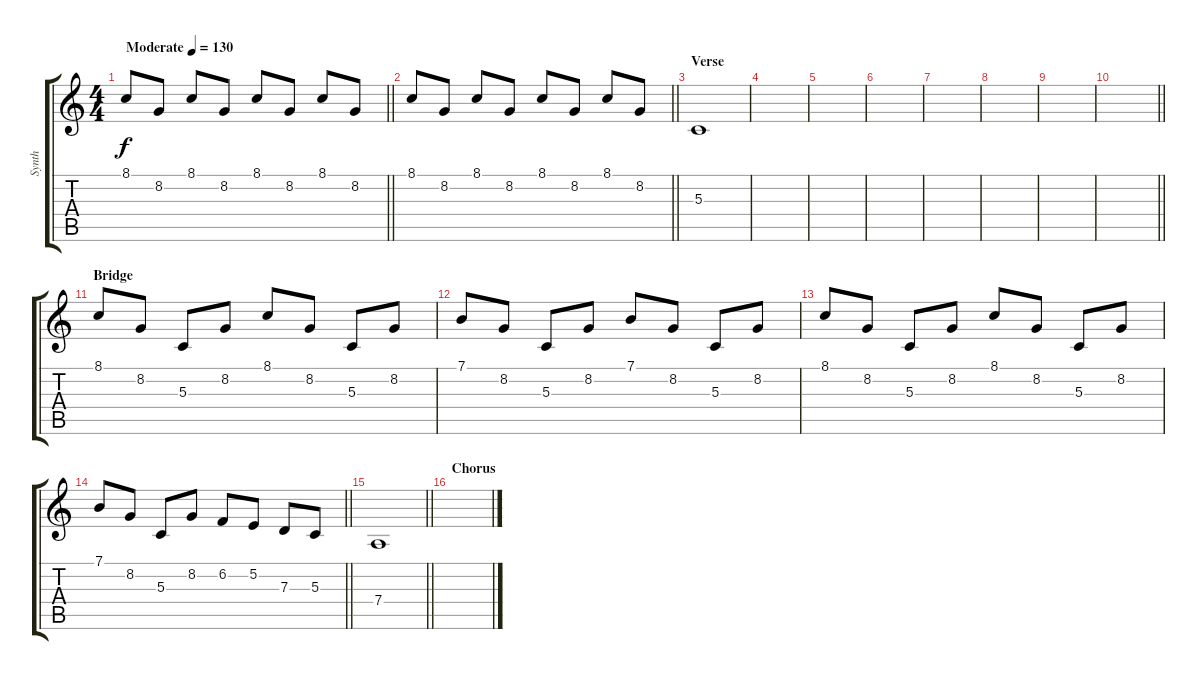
\track ("Synth" "Synth") {instrument lead1square}
\staff {score tabs}
\tuning (E4 B3 G3 D3 A2 E2) {hide}
\ts (4 4)
\tempo (130 "Moderate")
\clef g2
\barLineRight lightlight
\ks c
8.1.8{dy f volume 11 instrument vibraphone} 8.2.8 8.1.8 8.2.8 8.1.8 8.2.8 8.1.8 8.2.8 |
\barLineRight lightlight
8.1.8 8.2.8 8.1.8 8.2.8 8.1.8 8.2.8 8.1.8 8.2.8 |
\section ("" "Verse")
5.3.1 |
|
|
|
|
|
|
\barLineRight lightlight
|
\section ("" "Bridge")
8.1.8{volume 13 instrument vibraphone} 8.2.8 5.3.8 8.2.8 8.1.8 8.2.8 5.3.8 8.2.8 |
7.1.8 8.2.8 5.3.8 8.2.8 7.1.8 8.2.8 5.3.8 8.2.8 |
8.1.8 8.2.8 5.3.8 8.2.8 8.1.8 8.2.8 5.3.8 8.2.8 |
\barLineRight lightlight
7.1.8 8.2.8 5.3.8 8.2.8 6.2.8 5.2.8 7.3.8 5.3.8 |
\barLineRight lightlight
7.4.1 |
\section ("" "Chorus")
